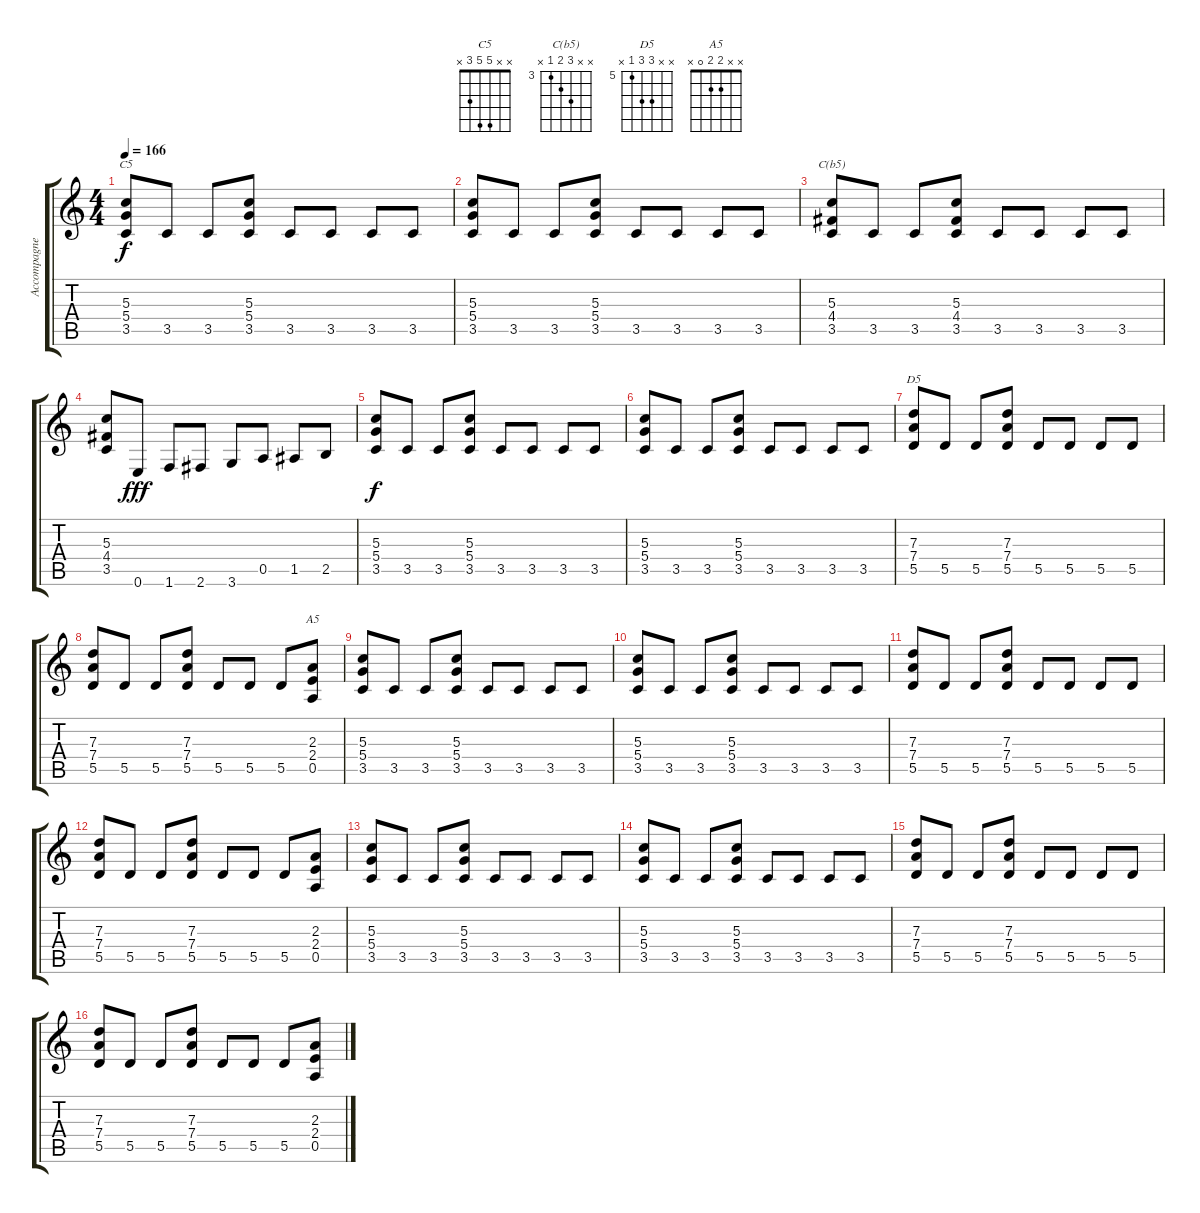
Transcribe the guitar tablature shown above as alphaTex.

\track ("Accompagnement" "Accompagne") {instrument distortionguitar}
\staff {score tabs}
\tuning (E4 B3 G3 D3 A2 E2) {hide}
\chord ("C5" x x 5 5 3 x)
\chord ("C(b5)" x x 5 4 3 x) {firstfret 3}
\chord ("D5" x x 7 7 5 x) {firstfret 5}
\chord ("A5" x x 2 2 0 x)
\ts (4 4)
\tempo 166
\clef g2
\ks c
(5.3 5.4 3.5).8{ch "C5" dy f} 3.5.8 3.5.8 (5.3 5.4 3.5).8 3.5.8 3.5.8 3.5.8 3.5.8 |
(5.3 5.4 3.5).8 3.5.8 3.5.8 (5.3 5.4 3.5).8 3.5.8 3.5.8 3.5.8 3.5.8 |
(5.3 4.4 3.5).8{ch "C(b5)"} 3.5.8 3.5.8 (5.3 4.4 3.5).8 3.5.8 3.5.8 3.5.8 3.5.8 |
(5.3 4.4 3.5).8 0.6.8{dy fff} 1.6.8 2.6.8 3.6.8 0.5.8 1.5.8 2.5.8 |
(5.3 5.4 3.5).8{dy f} 3.5.8 3.5.8 (5.3 5.4 3.5).8 3.5.8 3.5.8 3.5.8 3.5.8 |
(5.3 5.4 3.5).8 3.5.8 3.5.8 (5.3 5.4 3.5).8 3.5.8 3.5.8 3.5.8 3.5.8 |
(7.3 7.4 5.5).8{ch "D5"} 5.5.8 5.5.8 (7.3 7.4 5.5).8 5.5.8 5.5.8 5.5.8 5.5.8 |
(7.3 7.4 5.5).8 5.5.8 5.5.8 (7.3 7.4 5.5).8 5.5.8 5.5.8 5.5.8 (2.3 2.4 0.5).8{ch "A5"} |
(5.3 5.4 3.5).8 3.5.8 3.5.8 (5.3 5.4 3.5).8 3.5.8 3.5.8 3.5.8 3.5.8 |
(5.3 5.4 3.5).8 3.5.8 3.5.8 (5.3 5.4 3.5).8 3.5.8 3.5.8 3.5.8 3.5.8 |
(7.3 7.4 5.5).8 5.5.8 5.5.8 (7.3 7.4 5.5).8 5.5.8 5.5.8 5.5.8 5.5.8 |
(7.3 7.4 5.5).8 5.5.8 5.5.8 (7.3 7.4 5.5).8 5.5.8 5.5.8 5.5.8 (2.3 2.4 0.5).8 |
(5.3 5.4 3.5).8 3.5.8 3.5.8 (5.3 5.4 3.5).8 3.5.8 3.5.8 3.5.8 3.5.8 |
(5.3 5.4 3.5).8 3.5.8 3.5.8 (5.3 5.4 3.5).8 3.5.8 3.5.8 3.5.8 3.5.8 |
(7.3 7.4 5.5).8 5.5.8 5.5.8 (7.3 7.4 5.5).8 5.5.8 5.5.8 5.5.8 5.5.8 |
(7.3 7.4 5.5).8 5.5.8 5.5.8 (7.3 7.4 5.5).8 5.5.8 5.5.8 5.5.8 (2.3 2.4 0.5).8
